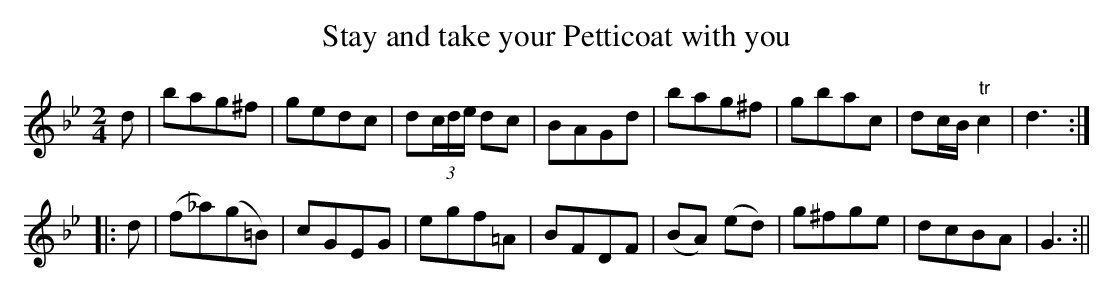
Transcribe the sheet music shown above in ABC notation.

X:1
T:Stay and take your Petticoat with you
M:2/4
L:1/8
K:Gmin
d|bag^f|gedc|d(3c/d/e/ dc|BAGd|bag^f|gbac|dc/B/ "tr"c2|d3:|
|:d|(f_a)(g=B)|cGEG|egf=A|BFDF|(BA) (ed)|g^fge|dcBA|G3:||
